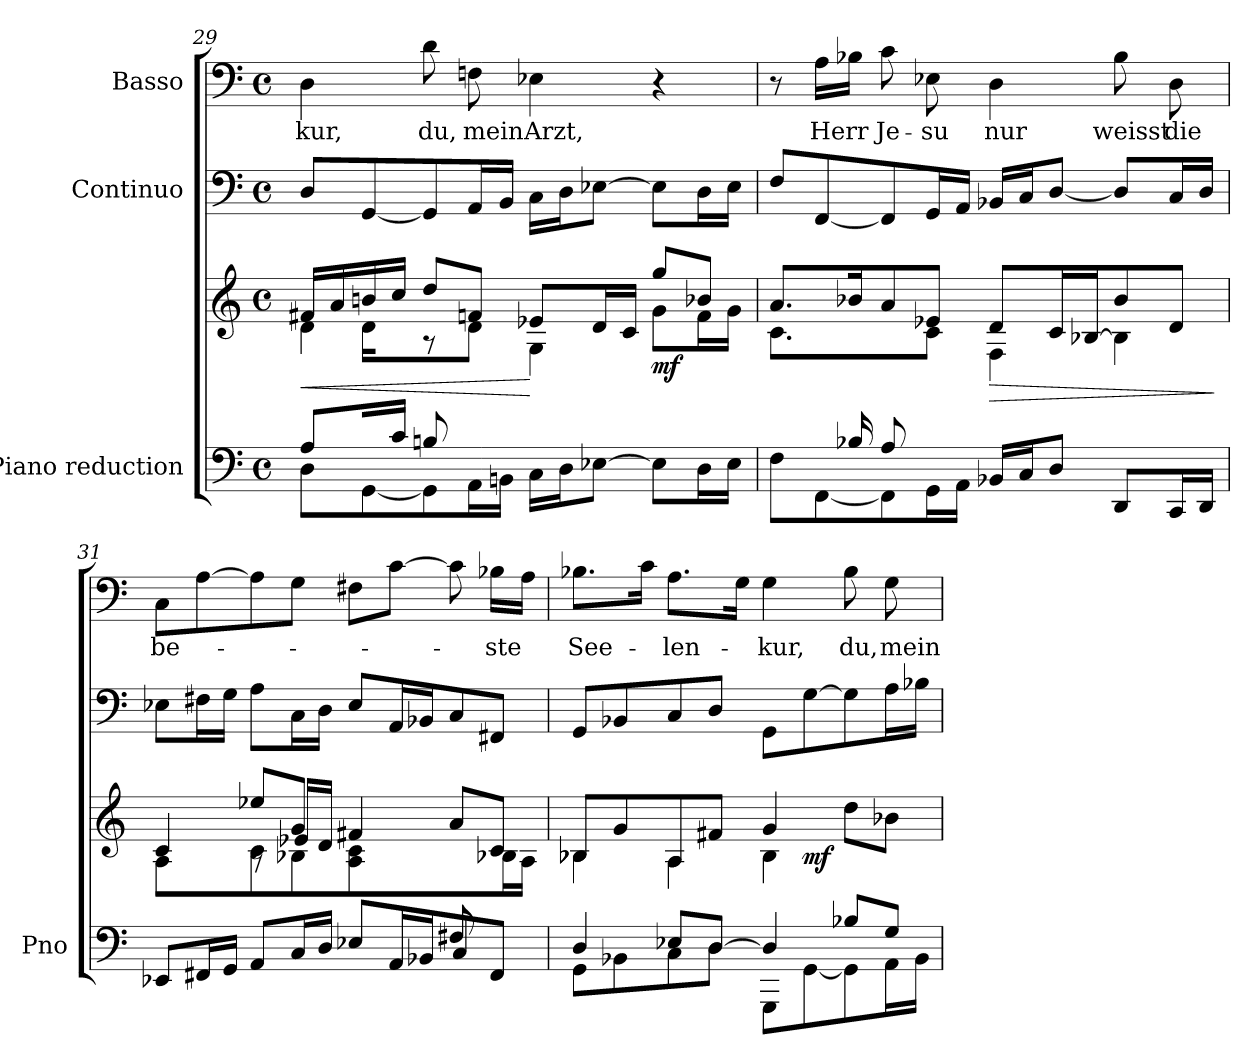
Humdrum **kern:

**kern	**kern	**dynam	**kern	**kern	**text
*part3	*part3	*part3	*part2	*part1	*part1
*staff4	*staff3	*staff3/4	*staff2	*staff1	*staff1
*I"Piano reduction	*	*	*I"Continuo	*I"Basso	*
*I'Pno	*	*	*	*	*
*clefF4	*clefG2	*	*clefF4	*clefF4	*
*k[]	*k[]	*	*k[]	*k[]	*
*M4/4	*M4/4	*	*M4/4	*M4/4	*
*met(c)	*met(c)	*	*met(c)	*met(c)	*
=29	=29	=29	=29	=29	=29
*^	*	*	*	*	*
!	!	!	!LO:HP:b	!	!	!LO:LY:b
*	*	*^	*	*	*	*
*	*	*	*^	*	*	*	*
8A/L	8D\L	16f#X/LL	4d\	8ryy	<	8D/L	4D\	-kur,
.	.	16a/	.	.	.	.	.	.
16ryy	[8GG\	16bn/	.	16d\L	.	[8GG/	.	.
16c/JJ	.	16cc/JJ	.	8.ryy	.	.	.	.
!	!	!	!	!	!	!	!	!LO:LY:b
8Bn/L	8GG\]	8dd/L	8r	.	.	8GG/]	8d\	du,
!	!	!	!	!	!	!	!	!LO:LY:b
8ryy	16AA\L	8fn/J	8ryy	8d\J	.	16AA/L	8Fn\	mein
.	16BBn\JJ	.	.	.	.	16BB/JJ	.	.
!	!	!	!	!	!	!	!	!LO:LY:b
2ryy	16C\LL	8e-X/L	4G\	2ryy	[	16C\LL	4E-X\	Arzt,
.	16D\J	.	.	.	.	16D\J	.	.
.	[8E-X\J	16d/L	.	.	.	[8E-X\J	.	.
.	.	16c/JJ	.	.	.	.	.	.
!	!	!	!	!	!LO:DY:b	!	!	!
.	8E-\L]	8gg/L	8g\L	.	mf	8E-\L]	4r	.
.	16D\L	8b-X/J	16f\L	.	.	16D\L	.	.
.	16E-\JJ	.	16g\JJ	.	.	16E-\JJ	.	.
*	*	*	*v	*v	*	*	*	*
=30	=30	=30	=30	=30	=30	=30	=30
8.ryy	8F\L	8.a/L	8.c\L	.	8F/L	8r	.
!	!	!	!	!	!	!	!LO:LY:b
.	[8FF\	.	.	.	[8FF/	16A\LL	Herr
16B-X/K	.	16b-X/K	8.ryy	.	.	16B-X\JJ	.
!	!	!	!	!	!	!	!LO:LY:b
8A/	8FF\]	8a/	.	.	8FF/]	8c\	Je-
!	!	!	!	!	!	!	!LO:LY:b
2ryy	16GG\L	8e-X/J	8c\J	.	16GG/L	8E-X\	-su
.	16AA\JJ	.	.	.	16AA/JJ	.	.
!	!	!	!	!LO:HP:b	!	!	!LO:LY:b
.	16BB-X/LL	8d/L	4F\	>	16BB-X/LL	4D\	nur
.	16C/J	.	.	.	16C/J	.	.
.	8D/J	16c/L	.	.	[8D/J	.	.
.	.	[16B-X/J	.	.	.	.	.
!	!	!	!	!	!	!	!LO:LY:b
.	8DD/L	8b-/	4B-\]	.	8D/L]	8B-\	weisst
!	!	!	!	!	!	!	!LO:LY:b
8ryy	16CC/L	8d/J	.	.	16C/L	8D\	die
.	16DD/JJ	.	.	.	16D/JJ	.	.
*v	*v	*	*	*	*	*	*
*	*v	*v	*	*	*	*
.	.	]	.	.	.
!!LO:PB:g=z
=31	=31	=31	=31	=31	=31
*^	*^	*	*	*	*
*	*	*	*^	*	*	*	*
!	!	!	!	!	!	!	!	!LO:LY:b
2.ryy	8EE-X/L	4c/	4A\	4ryy	.	8E-X\L	8C\L	be-
.	16FF#X/L	.	.	.	.	16F#X\L	[8A\	.
.	16GG/JJ	.	.	.	.	16G\JJ	.	.
.	8AA/L	8ee-X/L	8c\L	8rA	.	8A\L	8A\]	.
.	16C/L	8g/J	8B-X\J	16e-X/LL	.	16C\L	8G\J	.
.	16D/JJ	.	.	16d/JJ	.	16D\JJ	.	.
.	8E-X/L	4f#X/	4A\ 4c\	2ryy	.	8E-/L	8F#X\L	.
.	16AA/L	.	.	.	.	16AA/L	[8c\J	.
.	16BB-X/J	.	.	.	.	16BB-X/J	.	.
8F#X/L	8C/	8a/L	8ryy	.	.	8C/	8c\]	.
!	!	!	!	!	!	!	!	!LO:LY:b
8ryy	8FF#/J	8c/J	16B-X\L	.	.	8FF#X/J	16B-X\LL	ste
.	.	.	16A\JJ	.	.	.	16A\JJ	.
=32	=32	=32	=32	=32	=32	=32	=32	=32
!	!	!	!	!	!	!	!	!LO:LY:b
4D/	8GG\L	8B-X/L	4B-\	2ryy	.	8GG/L	8.B-X\L	See-
.	8BB-X\	8g/	.	.	.	8BB-X/	.	.
.	.	.	.	.	.	.	16c\Jk	.
!	!	!	!	!	!	!	!	!LO:LY:b
8E-X/L	8C\	8A/	4A\	.	.	8C/	8.A\L	len-
[8D/J	8D\J	8f#X/J	.	.	.	8D/J	.	.
.	.	.	.	.	.	.	16G\Jk	.
!	!	!	!	!	!	!	!	!LO:LY:b
4D/]	8GGG\L	4g/	4B-\	8ryy	.	8GG\L	4G\	-kur,
!	!	!	!	!	!LO:DY:b	!	!	!
.	[8GG\	.	.	4.ryy	mf	[8G\	.	.
!	!	!	!	!	!	!	!	!LO:LY:b
8B-X/L	8GG\]	8dd\L	4ryy	.	.	8G\]	8B-\	du,
!	!	!	!	!	!	!	!	!LO:LY:b
8G/J	16AA\L	8b-X\J	.	.	.	16A\L	8G\	mein
.	16BB-\JJ	.	.	.	.	16B-X\JJ	.	.
*v	*v	*	*	*	*	*	*	*
*	*v	*v	*v	*	*	*	*
=	=	=	=	=	=
*-	*-	*-	*-	*-	*-
